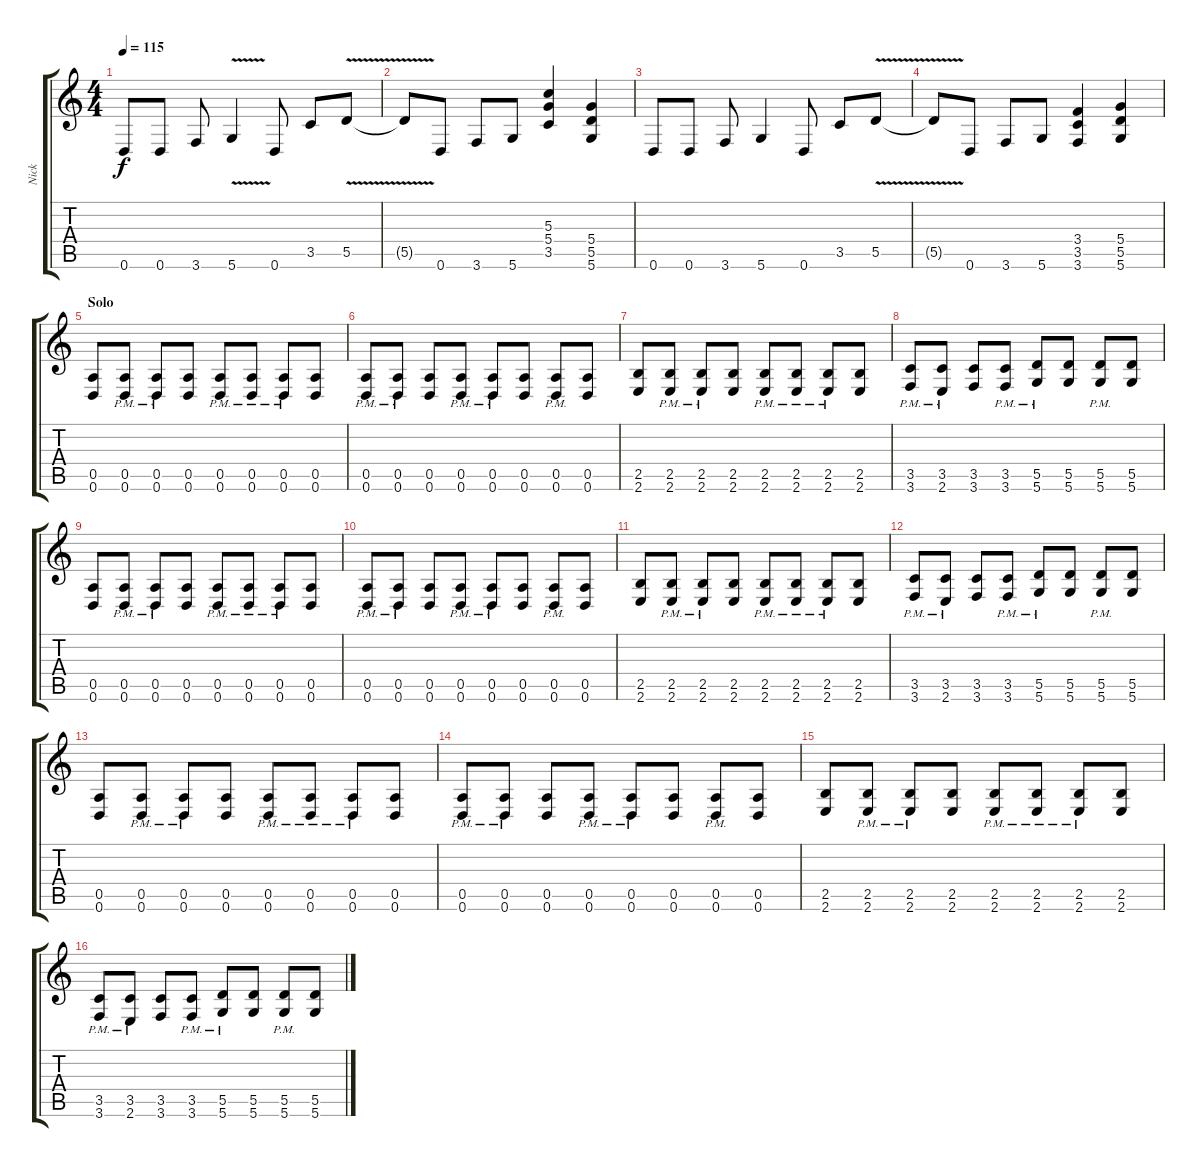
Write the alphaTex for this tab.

\track ("Nick" "Nick") {instrument distortionguitar}
\staff {score tabs}
\tuning (E4 B3 G3 D3 A2 D2) {hide}
\ts (4 4)
\tempo 115
\clef g2
\ks c
0.6.8{dy f} 0.6.8 3.6.8 5.6{v}.4 0.6.8 3.5.8 5.5{v}.8 |
5.5{t}.8 0.6.8 3.6.8 5.6.8 (5.3 5.4 3.5).4 (5.4 5.5 5.6).4 |
0.6.8 0.6.8 3.6.8 5.6.4 0.6.8 3.5.8 5.5{v}.8 |
5.5{t}.8 0.6.8 3.6.8 5.6.8 (3.4 3.5 3.6).4 (5.4 5.5 5.6).4 |
\section ("" "Solo")
(0.5 0.6).8 (0.5{pm} 0.6{pm}).8 (0.5{pm} 0.6{pm}).8 (0.5 0.6).8 (0.5{pm} 0.6{pm}).8 (0.5{pm} 0.6{pm}).8 (0.5{pm} 0.6{pm}).8 (0.5 0.6).8 |
(0.5{pm} 0.6{pm}).8 (0.5{pm} 0.6{pm}).8 (0.5 0.6).8 (0.5{pm} 0.6{pm}).8 (0.5{pm} 0.6{pm}).8 (0.5 0.6).8 (0.5{pm} 0.6{pm}).8 (0.5 0.6).8 |
(2.5 2.6).8 (2.5{pm} 2.6{pm}).8 (2.5{pm} 2.6{pm}).8 (2.5 2.6).8 (2.5{pm} 2.6{pm}).8 (2.5{pm} 2.6{pm}).8 (2.5{pm} 2.6{pm}).8 (2.5 2.6).8 |
(3.5 3.6{pm}).8 (3.5{pm} 2.6{pm}).8 (3.5 3.6).8 (3.5{pm} 3.6{pm}).8 (5.5{pm} 5.6{pm}).8 (5.5 5.6).8 (5.5{pm} 5.6{pm}).8 (5.5 5.6).8 |
(0.5 0.6).8 (0.5{pm} 0.6{pm}).8 (0.5{pm} 0.6{pm}).8 (0.5 0.6).8 (0.5{pm} 0.6{pm}).8 (0.5{pm} 0.6{pm}).8 (0.5{pm} 0.6{pm}).8 (0.5 0.6).8 |
(0.5{pm} 0.6{pm}).8 (0.5{pm} 0.6{pm}).8 (0.5 0.6).8 (0.5{pm} 0.6{pm}).8 (0.5{pm} 0.6{pm}).8 (0.5 0.6).8 (0.5{pm} 0.6{pm}).8 (0.5 0.6).8 |
(2.5 2.6).8 (2.5{pm} 2.6{pm}).8 (2.5{pm} 2.6{pm}).8 (2.5 2.6).8 (2.5{pm} 2.6{pm}).8 (2.5{pm} 2.6{pm}).8 (2.5{pm} 2.6{pm}).8 (2.5 2.6).8 |
(3.5 3.6{pm}).8 (3.5{pm} 2.6{pm}).8 (3.5 3.6).8 (3.5{pm} 3.6{pm}).8 (5.5{pm} 5.6{pm}).8 (5.5 5.6).8 (5.5{pm} 5.6{pm}).8 (5.5 5.6).8 |
(0.5 0.6).8 (0.5{pm} 0.6{pm}).8 (0.5{pm} 0.6{pm}).8 (0.5 0.6).8 (0.5{pm} 0.6{pm}).8 (0.5{pm} 0.6{pm}).8 (0.5{pm} 0.6{pm}).8 (0.5 0.6).8 |
(0.5{pm} 0.6{pm}).8 (0.5{pm} 0.6{pm}).8 (0.5 0.6).8 (0.5{pm} 0.6{pm}).8 (0.5{pm} 0.6{pm}).8 (0.5 0.6).8 (0.5{pm} 0.6{pm}).8 (0.5 0.6).8 |
(2.5 2.6).8 (2.5{pm} 2.6{pm}).8 (2.5{pm} 2.6{pm}).8 (2.5 2.6).8 (2.5{pm} 2.6{pm}).8 (2.5{pm} 2.6{pm}).8 (2.5{pm} 2.6{pm}).8 (2.5 2.6).8 |
(3.5 3.6{pm}).8 (3.5{pm} 2.6{pm}).8 (3.5 3.6).8 (3.5{pm} 3.6{pm}).8 (5.5{pm} 5.6{pm}).8 (5.5 5.6).8 (5.5{pm} 5.6{pm}).8 (5.5 5.6).8
